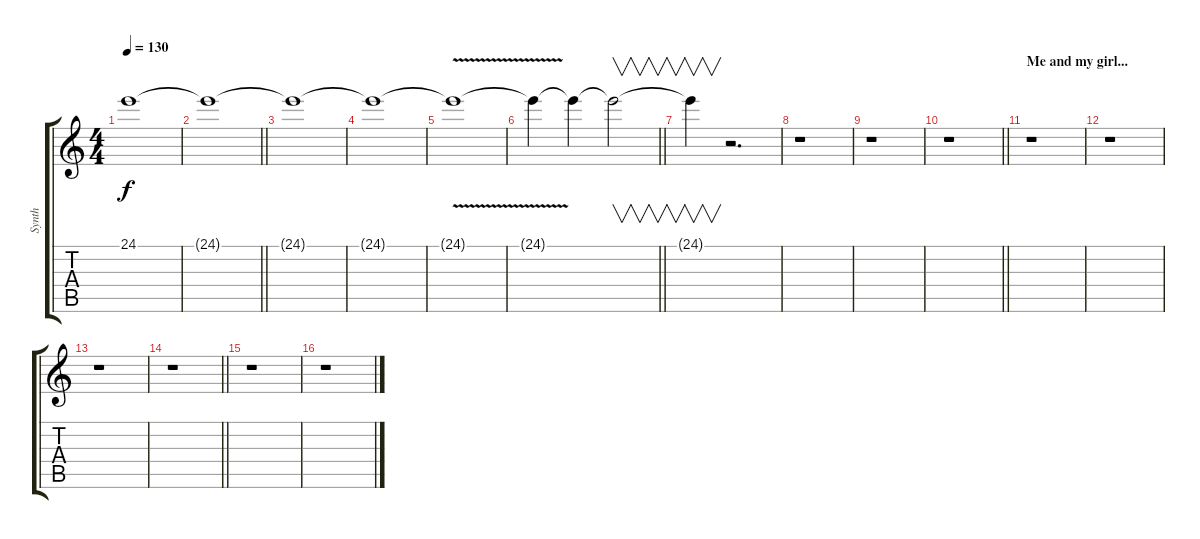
\track ("Synth" "Synth") {instrument synthbrass1}
\staff {score tabs}
\tuning (E4 B3 G3 D3 A2 D2) {hide}
\ts (4 4)
\tempo 130
\clef g2
\ks c
24.1{t}.1{dy f} |
\barLineRight lightlight
24.1{t}.1 |
24.1{t}.1 |
24.1{t}.1 |
24.1{v t}.1{volume 14} |
\barLineRight lightlight
24.1{t}.4 24.1{t}.4 24.1{t}.2{v volume 5} |
24.1{t}.4{v} r.2{d} |
r.1{volume 16} |
r.1 |
\barLineRight lightlight
r.1 |
\section ("" "Me and my girl...")
r.1 |
r.1 |
r.1 |
\barLineRight lightlight
r.1 |
r.1 |
r.1
